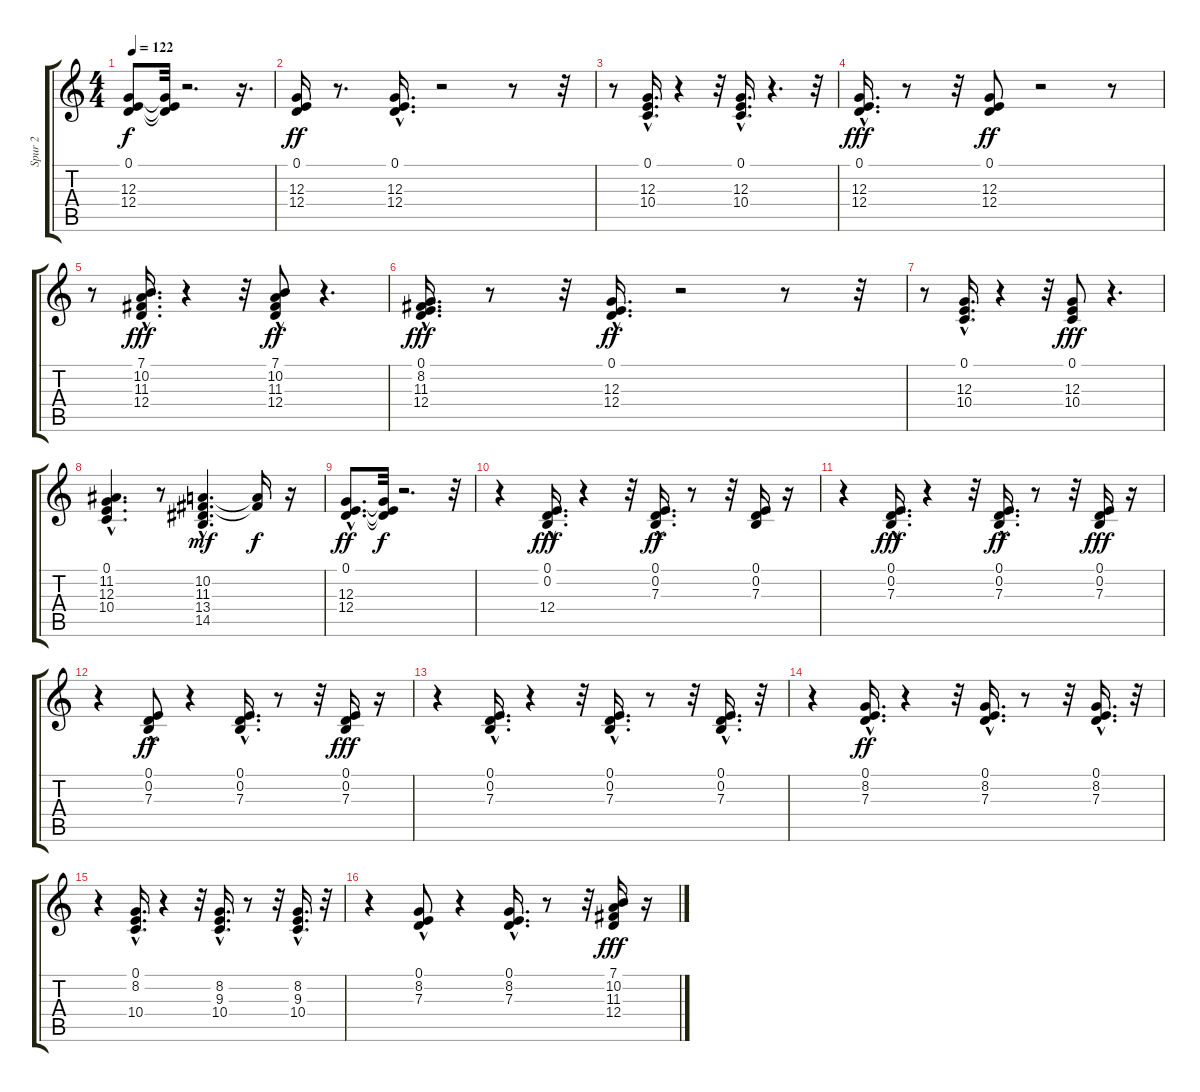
\track ("Spur 2" "Spur 2") {instrument acousticgrandpiano}
\staff {score tabs}
\tuning (E4 B3 G3 D3 A2 E2) {hide}
\ts (4 4)
\tempo 122
\clef g2
\ks c
(0.1 12.3 12.4).8{dy f} (0.1{t} 12.3{t} 12.4{t}).32 r.2{d} r.16{d} |
(0.1 12.3 12.4).16{dy ff} r.8{d} (0.1{hac} 12.3{hac} 12.4{hac}).16{d} r.2 r.8 r.32 |
r.8 (0.1 12.3{hac} 10.4{hac}).16{d} r.4 r.32 (0.1{hac} 12.3{hac} 10.4{hac}).16{d} r.4{d} r.32 |
(0.1{hac} 12.3{hac} 12.4{hac}).16{d dy fff} r.8 r.32 (0.1 12.3 12.4).8{dy ff} r.2 r.8 |
r.8 (7.1{hac} 10.2{hac} 11.3 12.4{hac}).16{d dy fff} r.4 r.32 (7.1 10.2{hac} 11.3{hac} 12.4{hac}).8{dy ff} r.4{d} |
(0.1 8.2{hac} 11.3 12.4{hac}).16{d dy fff} r.8 r.32 (0.1{hac} 12.3{hac} 12.4{hac}).16{d dy ff} r.2 r.8 r.32 |
r.8 (0.1{hac} 12.3{hac} 10.4{hac}).16{d} r.4 r.32 (0.1 12.3 10.4).8{dy fff} r.4{d} |
(0.1 11.2 12.3 10.4{hac}).4{d} r.8 (10.2{hac} 11.3{hac} 13.4{hac} 14.5).4{d dy mf} (10.2{t} 11.3{t}).16{dy f} r.16 |
(0.1{hac} 12.3{hac} 12.4{hac}).8{d dy ff} (0.1{t} 12.3{t} 12.4{t}).32{dy f} r.2{d} r.32 |
r.4 (0.1{hac} 0.2{hac} 12.4{hac}).16{d dy fff instrument acousticgrandpiano} r.4 r.32 (0.1{hac} 0.2 7.3).16{d dy ff} r.8 r.32 (0.1 0.2 7.3).16 r.16 |
r.4 (0.1{hac} 0.2{hac} 7.3{hac}).16{d dy fff} r.4 r.32 (0.1{hac} 0.2{hac} 7.3{hac}).16{d dy ff} r.8 r.32 (0.1 0.2 7.3).16{dy fff} r.16 |
r.4 (0.1 0.2 7.3{hac}).8{dy ff} r.4 (0.1{hac} 0.2{hac} 7.3{hac}).16{d} r.8 r.32 (0.1 0.2 7.3).16{dy fff} r.16 |
r.4 (0.1{hac} 0.2{hac} 7.3{hac}).16{d} r.4 r.32 (0.1{hac} 0.2{hac} 7.3{hac}).16{d} r.8 r.32 (0.1{hac} 0.2{hac} 7.3{hac}).16{d} r.32 |
r.4 (0.1{hac} 8.2{hac} 7.3{hac}).16{d dy ff} r.4 r.32 (0.1 8.2{hac} 7.3).16{d} r.8 r.32 (0.1 8.2{hac} 7.3).16{d} r.32 |
r.4 (0.1{hac} 8.2{hac} 10.4{hac}).16{d} r.4 r.32 (8.2{hac} 9.3 10.4).16{d} r.8 r.32 (8.2{hac} 9.3 10.4{hac}).16{d} r.32 |
r.4 (0.1{hac} 8.2 7.3{hac}).8 r.4 (0.1{hac} 8.2{hac} 7.3).16{d} r.8 r.32 (7.1 10.2 11.3 12.4).16{dy fff} r.16
